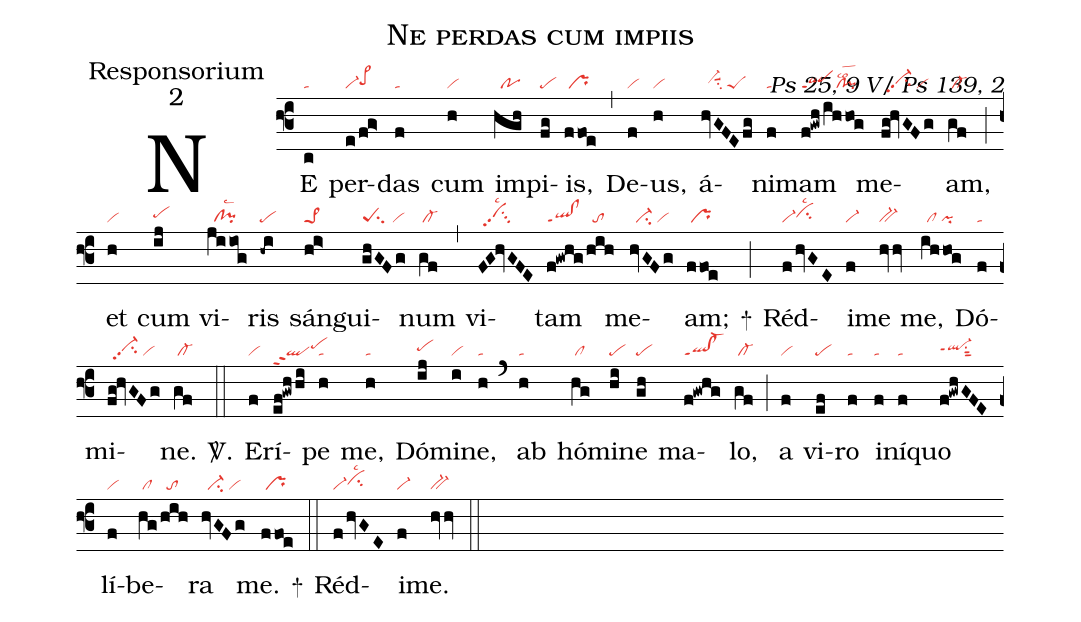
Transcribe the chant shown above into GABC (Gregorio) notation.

name:Ne perdas cum impiis;
office-part:Responsorium;
mode:2;
commentary:Ps 25, 9 V/ Ps 139, 2;
nabc-lines:1;
%%
(f3)
NE(c|ta) per(e/fg>|vi-pe>hh)das(f|ta) cum(h|vi) im(hgh|//po)pi(fg|pe)is,(ffoe|/pr) (,)
De(f|vi)us,(h|vi) á(hvGFEfg|//vi-hhsuu1su2/peS)ni(f|ta)mam(f!gwh|qlppt1|/ihhog|////cl!pilsco2) me(fg!hvGFg|//vi-hhpp2su2/vi)am,(gf|/cl-) (;)
et(h|vi) cum(ij|pehh) vi(jiiog|//cl!pilsc2)ris(-hi|pe) sán(hi>|pe>1)gui(ghGFg|peSsu2/vi)num(gf|/cl-) (,)
vi(FG!hvGFE|//vihhpp2su3lsc2)tam(f!gwhg|ql!clppt1|/hih|//to) me(hvGFg|//vi-su2/vi)am;(ffoe|/pr) +(;)
Réd(f/hvGE|vi-cihhlsc2)i(f|vi-)me(hvhv|bv-) me,(ihhog|//cl/pi) Dó(f|ta)mi(fg!hvGFg|//vi-hhpp2su2/vi)ne.(gf|/cl-) <sp>V/</sp>.(::)
E(f|vi)rí(ef!gwhhi|qlppt2pehi)pe(h|ta) me,(h|ta) Dó(ij|pehh)mi(i|vi)ne,(h|ta) (`)
ab(h|ta) hó(hg|/cl)mi(hi|pe)ne(gh|pe) ma(f!gwhg|ql!cl-ppt1)lo,(gf|/cl-) (;)
a(f|vi) vi(ef|pe)ro(f|ta) in(f|ta)í(f|ta)quo(f!gwhGFE|ql-hhppt1su1sut2) lí(f|vi)be(hg|/cl|/hih|//to)ra(hvGFg|//vi-su2/vi) me.(ffoe|/pr) +(::)
Réd(f/hvGE|vi-cihhlsc2)i(f|vi-)me.(hvhv|bv-) (::)
